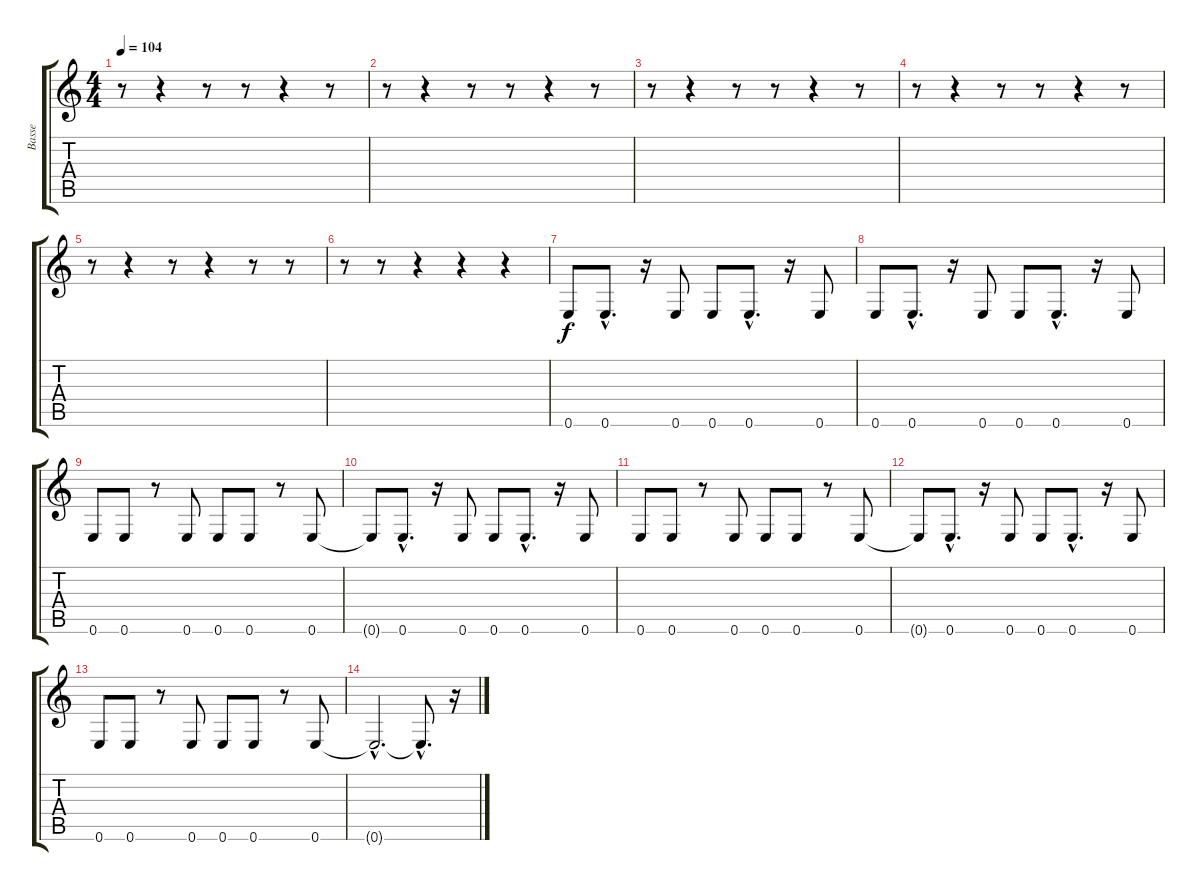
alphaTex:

\track ("Basse" "Basse") {instrument electricbassfinger}
\staff {score tabs}
\tuning (E4 B3 G3 D3 A2 E2) {hide}
\ts (4 4)
\tempo 104
\clef g2
\ks c
r.8{dy f} r.4 r.8 r.8 r.4 r.8 |
r.8 r.4 r.8 r.8 r.4 r.8 |
r.8 r.4 r.8 r.8 r.4 r.8 |
r.8 r.4 r.8 r.8 r.4 r.8 |
r.8 r.4 r.8 r.4 r.8 r.8 |
r.8 r.8 r.4 r.4 r.4 |
0.6.8 0.6{hac}.8{d} r.16 0.6.8 0.6.8 0.6{hac}.8{d} r.16 0.6.8 |
0.6.8 0.6{hac}.8{d} r.16 0.6.8 0.6.8 0.6{hac}.8{d} r.16 0.6.8 |
0.6.8 0.6.8 r.8 0.6.8 0.6.8 0.6.8 r.8 0.6.8 |
0.6{t}.8 0.6{hac}.8{d} r.16 0.6.8 0.6.8 0.6{hac}.8{d} r.16 0.6.8 |
0.6.8 0.6.8 r.8 0.6.8 0.6.8 0.6.8 r.8 0.6.8 |
0.6{t}.8 0.6{hac}.8{d} r.16 0.6.8 0.6.8 0.6{hac}.8{d} r.16 0.6.8 |
0.6.8 0.6.8 r.8 0.6.8 0.6.8 0.6.8 r.8 0.6.8 |
0.6{hac t}.2{d} 0.6{hac t}.8{d} r.16
